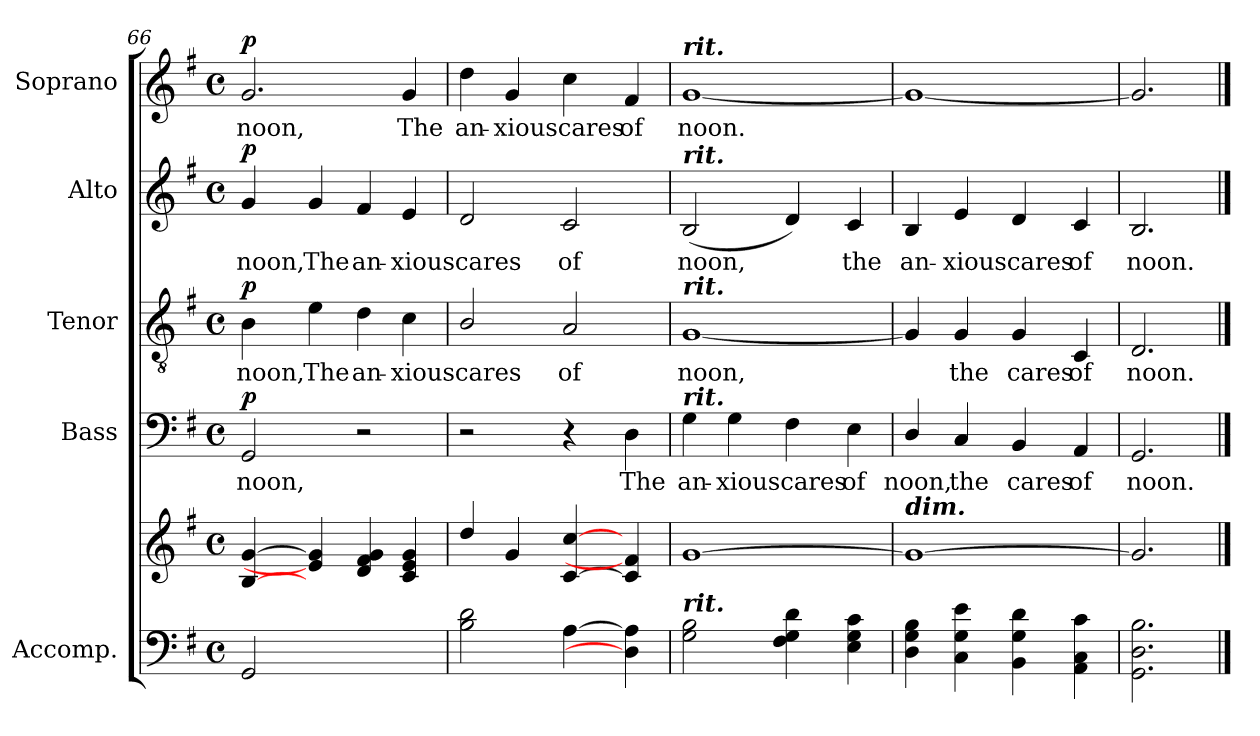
**kern	**kern	**kern	**text	**dynam	**kern	**text	**dynam	**kern	**text	**dynam	**kern	**text	**dynam
*part5	*part5	*part4	*part4	*part4	*part3	*part3	*part3	*part2	*part2	*part2	*part1	*part1	*part1
*staff6	*staff5	*staff4	*staff4	*staff4	*staff3	*staff3	*staff3	*staff2	*staff2	*staff2	*staff1	*staff1	*staff1
*I"Accomp.	*	*I"Bass	*	*	*I"Tenor	*	*	*I"Alto	*	*	*I"Soprano	*	*
*	*	*I'B	*	*	*I'T	*	*	*I'A	*	*	*I'S	*	*
*clefF4	*clefG2	*clefF4	*	*	*clefGv2	*	*	*clefG2	*	*	*clefG2	*	*
*k[f#]	*k[f#]	*k[f#]	*	*	*k[f#]	*	*	*k[f#]	*	*	*k[f#]	*	*
*G:	*G:	*G:	*	*	*G:	*	*	*G:	*	*	*G:	*	*
*M4/4	*M4/4	*M4/4	*	*	*M4/4	*	*	*M4/4	*	*	*M4/4	*	*
*met(c)	*met(c)	*met(c)	*	*	*met(c)	*	*	*met(c)	*	*	*met(c)	*	*
=66	=66	=66	=66	=66	=66	=66	=66	=66	=66	=66	=66	=66	=66
*	*^	*	*	*	*	*	*	*	*	*	*	*	*
!	!	!	!	!LO:LY:b	!LO:DY:b	!	!LO:LY:b	!LO:DY:b	!	!LO:LY:b	!LO:DY:b	!	!LO:LY:b	!LO:DY:b
2GG	[4B [4g	1ryy	2GG	noon,	p	4B	noon,	p	4g	noon,	p	2.g	noon,	p
!	!	!	!	!	!	!	!LO:LY:b	!	!	!LO:LY:b	!	!	!	!
.	4e] 4g]	.	.	.	.	4e	The	.	4g	The	.	.	.	.
!	!	!	!	!	!	!	!LO:LY:b	!	!	!LO:LY:b	!	!	!	!
2ryy	4d 4f# 4g	.	2r	.	.	4d	an-	.	4f#	an-	.	.	.	.
!	!	!	!	!	!	!	!LO:LY:b	!	!	!LO:LY:b	!	!	!LO:LY:b	!
.	4c 4e 4g	.	.	.	.	4c	-xious	.	4e	-xious	.	4g	The	.
=67	=67	=67	=67	=67	=67	=67	=67	=67	=67	=67	=67	=67	=67	=67
!	!	!	!	!	!	!	!LO:LY:b	!	!	!LO:LY:b	!	!	!LO:LY:b	!
2B 2d	4dd/	1ryy	2r	.	.	2B/	cares	.	2d	cares	.	4dd	an-	.
!	!	!	!	!	!	!	!	!	!	!	!	!	!LO:LY:b	!
.	4g	.	.	.	.	.	.	.	.	.	.	4g	-xious	.
!	!	!	!	!	!	!	!LO:LY:b	!	!	!LO:LY:b	!	!	!LO:LY:b	!
[4A	[4c/ [4cc/	.	4r	.	.	2A	of	.	2c	of	.	4cc	cares	.
!	!	!	!	!LO:LY:b	!	!	!	!	!	!	!	!	!LO:LY:b	!
4D] 4A]	4c] 4f#]	.	4D	The	.	.	.	.	.	.	.	4f#	of	.
=68	=68	=68	=68	=68	=68	=68	=68	=68	=68	=68	=68	=68	=68	=68
!	!	!	!	!	!	!	!	!	!	!	!	!LO:TX:a:Bi:t=rit.	!	!
!	!	!	!	!	!	!	!	!	!LO:TX:a:Bi:t=rit.	!	!	!	!	!
!	!	!	!	!	!	!LO:TX:a:Bi:t=rit.	!	!	!	!	!	!	!	!
!	!	!	!LO:TX:a:Bi:t=rit.	!	!	!	!	!	!	!	!	!	!	!
!LO:TX:a:Bi:t=rit.	!	!	!	!	!	!	!	!	!	!	!	!	!	!
!	!	!	!	!LO:LY:b	!	!	!LO:LY:b	!	!	!LO:LY:b	!	!	!LO:LY:b	!
2G 2B	[1g	1ryy	4G	an-	.	[1G	noon,	.	(<2B	noon,	.	[1g	noon.	.
!	!	!	!	!LO:LY:b	!	!	!	!	!	!	!	!	!	!
.	.	.	4G	-xious	.	.	.	.	.	.	.	.	.	.
!	!	!	!	!LO:LY:b	!	!	!	!	!	!	!	!	!	!
4F# 4G 4d	.	.	4F#	cares	.	.	.	.	4d)	.	.	.	.	.
!	!	!	!	!LO:LY:b	!	!	!	!	!	!LO:LY:b	!	!	!	!
4E 4G 4c	.	.	4E	of	.	.	.	.	4c	the	.	.	.	.
=69	=69	=69	=69	=69	=69	=69	=69	=69	=69	=69	=69	=69	=69	=69
!	!LO:TX:a:Bi:t=dim.	!	!	!	!	!	!	!	!	!	!	!	!	!
!	!	!	!	!LO:LY:b	!	!	!	!	!	!LO:LY:b	!	!	!	!
4D\ 4G\ 4B\	1g_	1ryy	4D/	noon,	.	4G]	.	.	4B	an-	.	1g_	.	.
!	!	!	!	!LO:LY:b	!	!	!LO:LY:b	!	!	!LO:LY:b	!	!	!	!
4C 4G 4e	.	.	4C	the	.	4G	the	.	4e	-xious	.	.	.	.
!	!	!	!	!LO:LY:b	!	!	!LO:LY:b	!	!	!LO:LY:b	!	!	!	!
4BB 4G 4d	.	.	4BB	cares	.	4G	cares	.	4d	cares	.	.	.	.
!	!	!	!	!LO:LY:b	!	!	!LO:LY:b	!	!	!LO:LY:b	!	!	!	!
4AA 4C 4c	.	.	4AA	of	.	4C	of	.	4c	of	.	.	.	.
=70	=70	=70	=70	=70	=70	=70	=70	=70	=70	=70	=70	=70	=70	=70
!	!	!	!	!LO:LY:b	!	!	!LO:LY:b	!	!	!LO:LY:b	!	!	!	!
2.GG 2.D 2.B	2.g]	2.ryy	2.GG	noon.	.	2.D	noon.	.	2.B	noon.	.	2.g]	.	.
*	*v	*v	*	*	*	*	*	*	*	*	*	*	*	*
==	==	==	==	==	==	==	==	==	==	==	==	==	==
*-	*-	*-	*-	*-	*-	*-	*-	*-	*-	*-	*-	*-	*-
